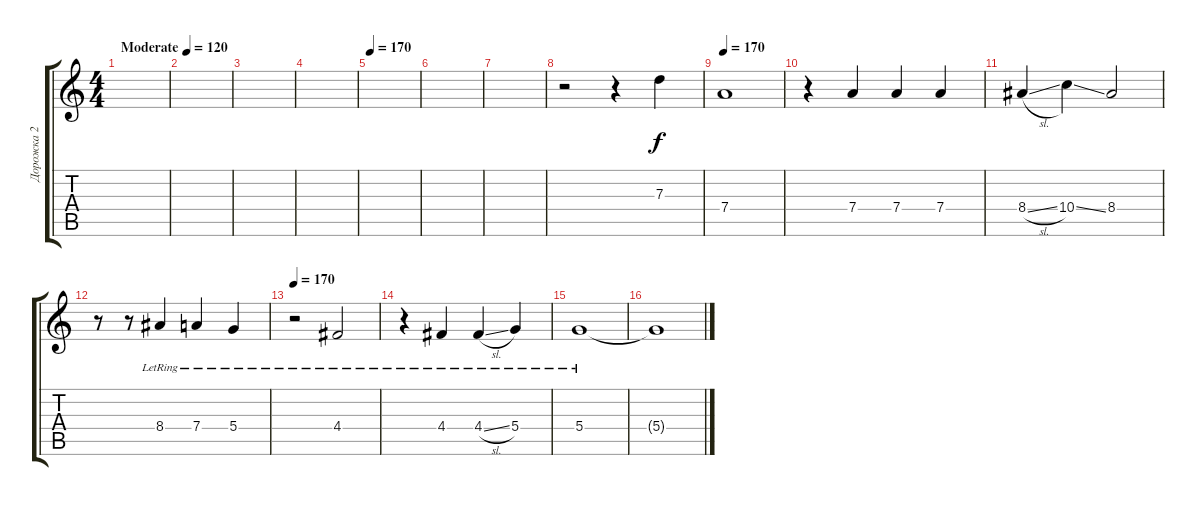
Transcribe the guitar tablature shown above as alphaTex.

\track ("Дорожка 2" "Дорожка 2") {instrument distortionguitar}
\staff {score tabs}
\tuning (E4 B3 G3 D3 A2 D2) {hide}
\ts (4 4)
\tempo (120 "Moderate")
\tempo 170
\tempo (120 "Moderate")
\clef g2
\ks c
|
|
|
|
\tempo 170
|
|
|
r.2 r.4 7.3.4 |
\tempo 170
7.4.1 |
r.4 7.4.4 7.4.4 7.4.4 |
8.4{sl}.4 10.4{ss}.4 8.4.2 |
r.8 r.8 8.4{lr}.4 7.4{lr}.4 5.4{lr}.4 |
\tempo 170
r.2 4.4{lr}.2 |
r.4 4.4{lr}.4 4.4{sl lr}.4 5.4{lr}.4 |
5.4{lr}.1 |
5.4{t}.1
